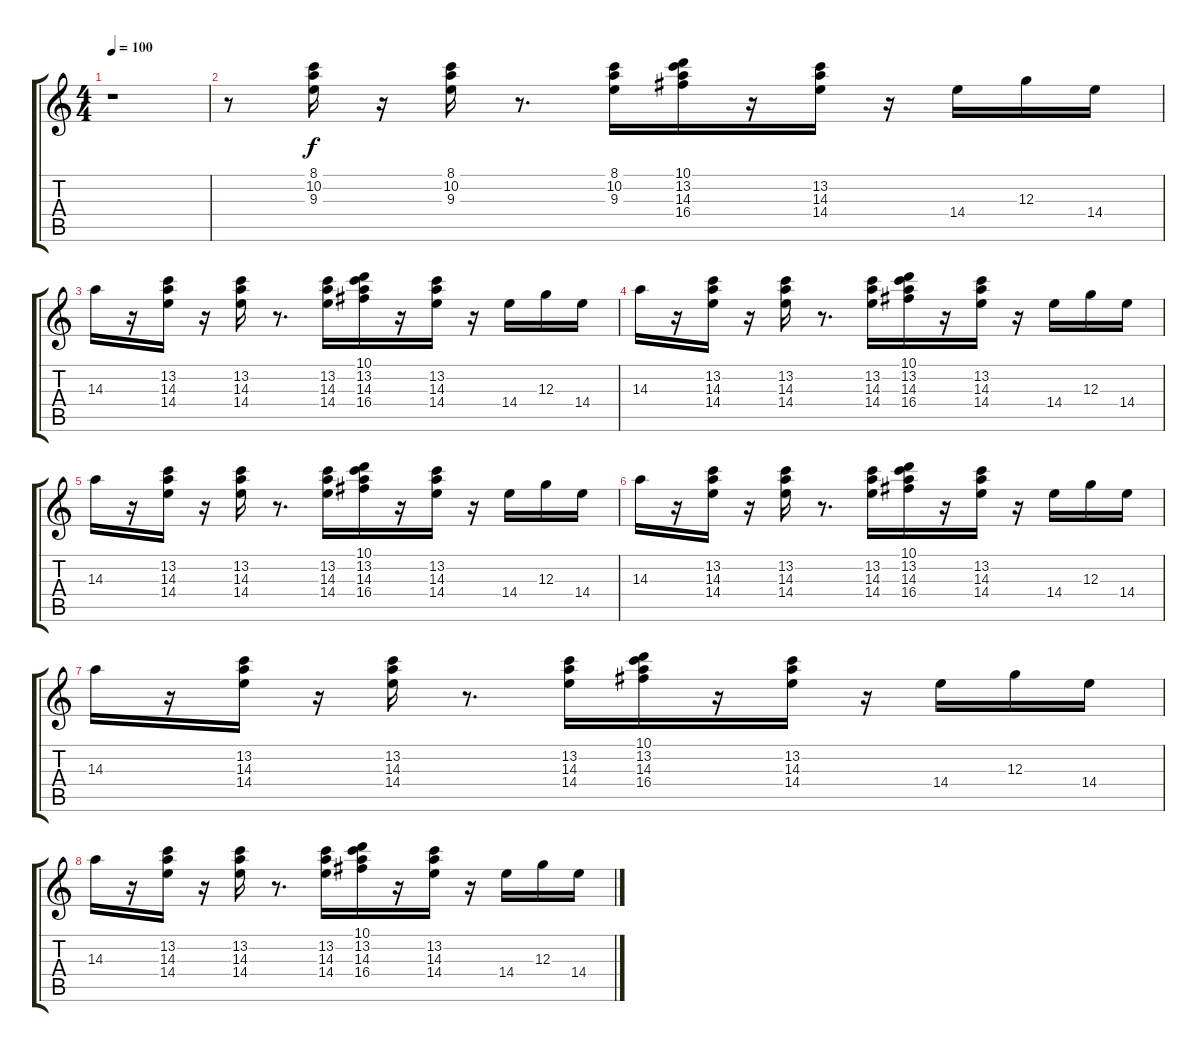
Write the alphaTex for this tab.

\track "" {instrument acousticguitarnylon}
\staff {score tabs}
\tuning (E4 B3 G3 D3 A2 E2) {hide}
\ts (4 4)
\tempo 100
\clef g2
\ks c
r.1{dy f instrument acousticguitarnylon} |
r.8 (8.1 10.2 9.3).16 r.16 (8.1 10.2 9.3).16 r.8{d} (8.1 10.2 9.3).16 (10.1 13.2 14.3 16.4).16 r.16 (13.2 14.3 14.4).16 r.16 14.4.16 12.3.16 14.4.16 |
14.3.16 r.16 (13.2 14.3 14.4).16 r.16 (13.2 14.3 14.4).16 r.8{d} (13.2 14.3 14.4).16 (10.1 13.2 14.3 16.4).16 r.16 (13.2 14.3 14.4).16 r.16 14.4.16 12.3.16 14.4.16 |
14.3.16 r.16 (13.2 14.3 14.4).16 r.16 (13.2 14.3 14.4).16 r.8{d} (13.2 14.3 14.4).16 (10.1 13.2 14.3 16.4).16 r.16 (13.2 14.3 14.4).16 r.16 14.4.16 12.3.16 14.4.16 |
14.3.16 r.16 (13.2 14.3 14.4).16 r.16 (13.2 14.3 14.4).16 r.8{d} (13.2 14.3 14.4).16 (10.1 13.2 14.3 16.4).16 r.16 (13.2 14.3 14.4).16 r.16 14.4.16 12.3.16 14.4.16 |
14.3.16 r.16 (13.2 14.3 14.4).16 r.16 (13.2 14.3 14.4).16 r.8{d} (13.2 14.3 14.4).16 (10.1 13.2 14.3 16.4).16 r.16 (13.2 14.3 14.4).16 r.16 14.4.16 12.3.16 14.4.16 |
14.3.16 r.16 (13.2 14.3 14.4).16 r.16 (13.2 14.3 14.4).16 r.8{d} (13.2 14.3 14.4).16 (10.1 13.2 14.3 16.4).16 r.16 (13.2 14.3 14.4).16 r.16 14.4.16 12.3.16 14.4.16 |
14.3.16 r.16 (13.2 14.3 14.4).16 r.16 (13.2 14.3 14.4).16 r.8{d} (13.2 14.3 14.4).16 (10.1 13.2 14.3 16.4).16 r.16 (13.2 14.3 14.4).16 r.16 14.4.16 12.3.16 14.4.16
